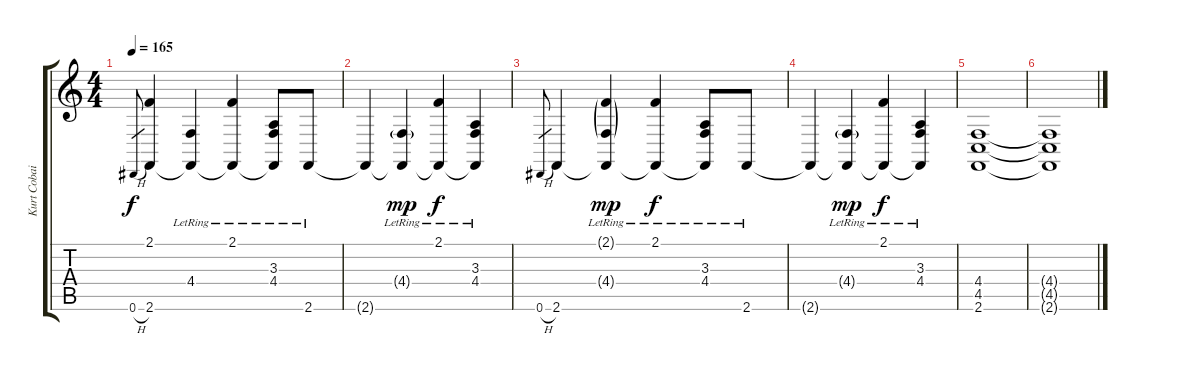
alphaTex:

\track ("Kurt Cobain Effect" "Kurt Cobai") {instrument fx5brightness}
\staff {score tabs}
\tuning (Eb4 Bb3 Gb3 Db3 Ab2 Eb2) {hide}
\ts (4 4)
\tempo 165
\clef g2
\ks c
0.6{h}.8{gr dy f} (2.1 2.6).4 (4.4{lr} 2.6{t}).4 (2.1{lr} 2.6{t}).4 (3.3{lr} 4.4{lr} 2.6{t}).8 2.6{lr}.8 |
2.6{t}.4 (4.4{g lr} 2.6{t}).4{dy mp} (2.1{lr} 2.6{t}).4{dy f} (3.3{lr} 4.4{lr} 2.6{t}).4 |
0.6{h}.8{gr} 2.6.4 (2.1{g} 4.4{g lr} 2.6{t}).4{dy mp} (2.1{lr} 2.6{t}).4{dy f} (3.3{lr} 4.4{lr} 2.6{t}).8 2.6{lr}.8 |
2.6{t}.4 (4.4{g lr} 2.6{t}).4{dy mp} (2.1{lr} 2.6{t}).4{dy f} (3.3{lr} 4.4{lr} 2.6{t}).4 |
(4.4 4.5 2.6).1 |
(4.4{t} 4.5{t} 2.6{t}).1
